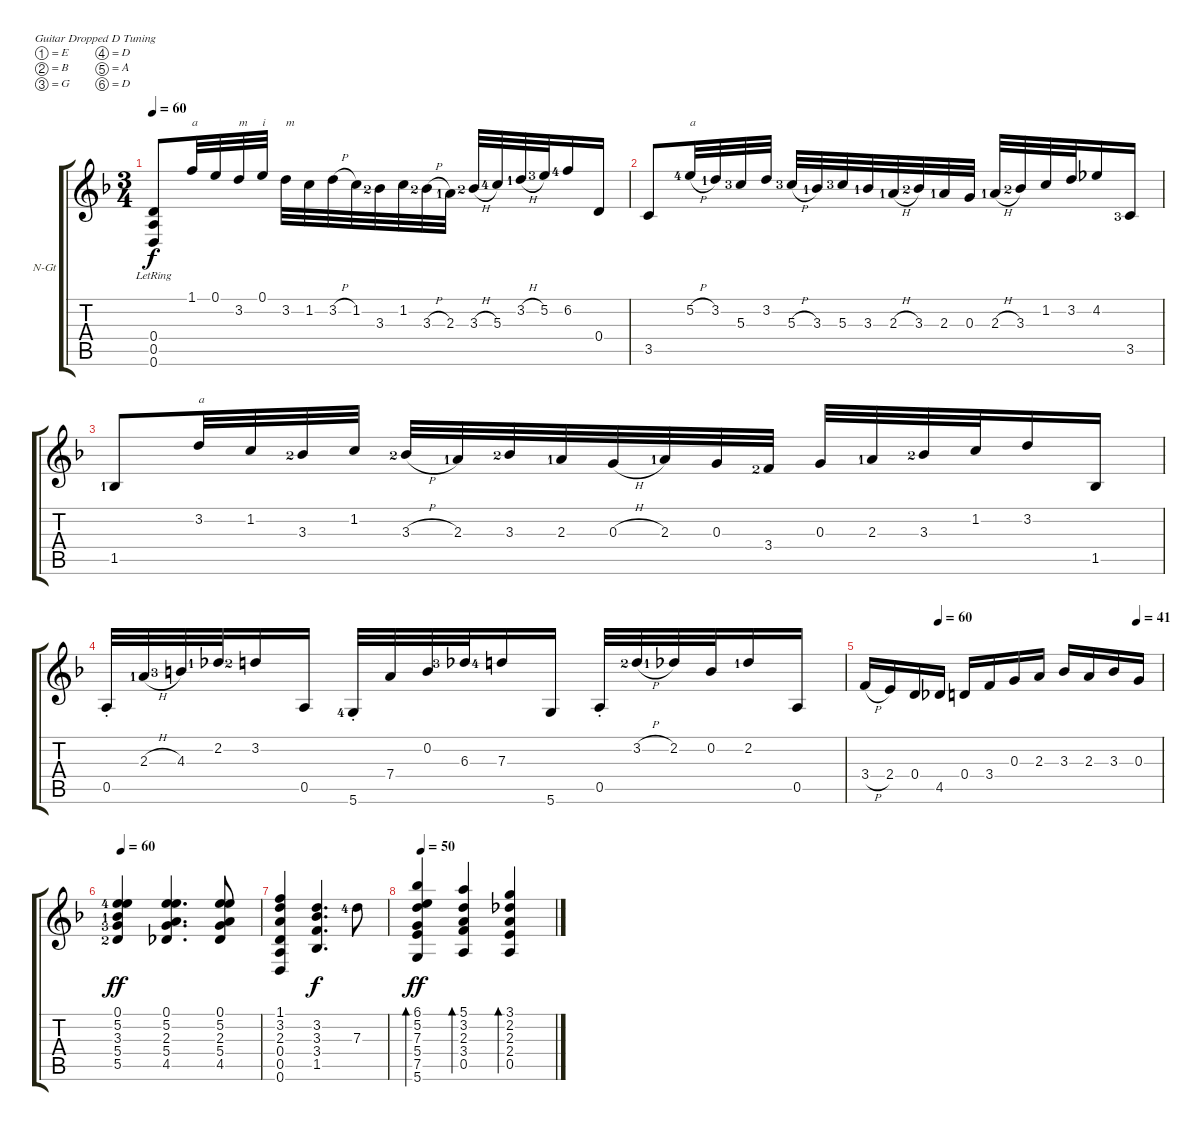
\bracketExtendMode groupsimilarinstruments
\firstSystemTrackNameOrientation horizontal
\otherSystemsTrackNameOrientation horizontal
\track ("Classical Guitar" "N-Gt") {instrument acousticguitarnylon}
\staff {score tabs}
\tuning (E4 B3 G3 D3 A2 D2)
\ts (3 4)
\tempo 60
\clef g2
\scale
0.511515
\ks dminor
(0.4{lr} 0.5{lr} 0.6{lr}).8{dy f} 1.1.32{txt "a"} 0.1.32 3.2.32{txt "m"} 0.1.32{txt "i"} 3.2.32{txt "m"} 1.2.32 3.2{h}.32 1.2.32 3.3{lf 3}.32 1.2.32 3.3{h lf 3}.32 2.3{lf 2}.32 3.3{h lf 3}.32 5.3{lf 5}.32 3.2{h lf 2}.32 5.2{lf 4}.32 6.2{lf 5}.16 0.4.16 |
\scale
0.488485 3.5.8 5.2{h lf 5}.32{txt "a"} 3.2{lf 2}.32 5.3{lf 4}.32 3.2.32 5.3{h lf 4}.32 3.3{lf 2}.32 5.3{lf 4}.32 3.3{lf 2}.32 2.3{h lf 2}.32 3.3{lf 3}.32 2.3{lf 2}.32 0.3.32 2.3{h lf 2}.32 3.3{lf 3}.32 1.2.32 3.2.32 4.2.16 3.5{lf 4}.16 |
\scale
0.449002 1.5{lf 2}.8 3.2.32{txt "a"} 1.2.32 3.3{lf 3}.32 1.2.32 3.3{h lf 3}.32 2.3{lf 2}.32 3.3{lf 3}.32 2.3{lf 2}.32 0.3{h}.32 2.3{lf 2}.32 0.3.32 3.4{lf 3}.32 0.3.32 2.3{lf 2}.32 3.3{lf 3}.32 1.2.32 3.2.16 1.5.16 |
\scale
0.550998 0.5{st}.32 2.3{h lf 2}.32 4.3{lf 4}.32 2.2{lf 2}.32 3.2{lf 3}.16 0.5.16 5.6{st lf 5}.32 7.4.32 0.2.32 6.3{lf 4}.32 7.3{lf 5}.16 5.6.16 0.5{st}.32 3.2{h lf 3}.32 2.2{lf 2}.32 0.2.32 2.2{lf 2}.16 0.5.16 |
\tempo (60 0.25)
\tempo (41 0.916667)
\scale
0.711688 3.4{h}.16 2.4.16 0.4.16 4.5.16 0.4.16 3.4.16 0.3.16 2.3.16 3.3.16 2.3.16 3.3.16 0.3.16 |
\tempo 60
\scale
0.288312 (0.1 5.2{lf 5} 3.3{lf 2} 5.4{lf 4} 5.5{lf 3}).4{dy ff} (0.1 5.2 2.3 5.4 4.5).4{d} (0.1 5.2 2.3 5.4 4.5).8 |
\scale
0.497382 (1.1 3.2 2.3 0.4 0.5 0.6).4 (3.2 3.3 3.4 1.5).4{d dy f} 7.3{lf 5}.8 |
\tempo 50
\scale
0.502618 (6.1 5.2 7.3 5.4 7.5 5.6).4{bd 120 dy ff} (5.1 3.2 2.3 3.4 0.5).4{bd 120} (3.1 2.2 2.3 2.4 0.5).4{bd 120}
